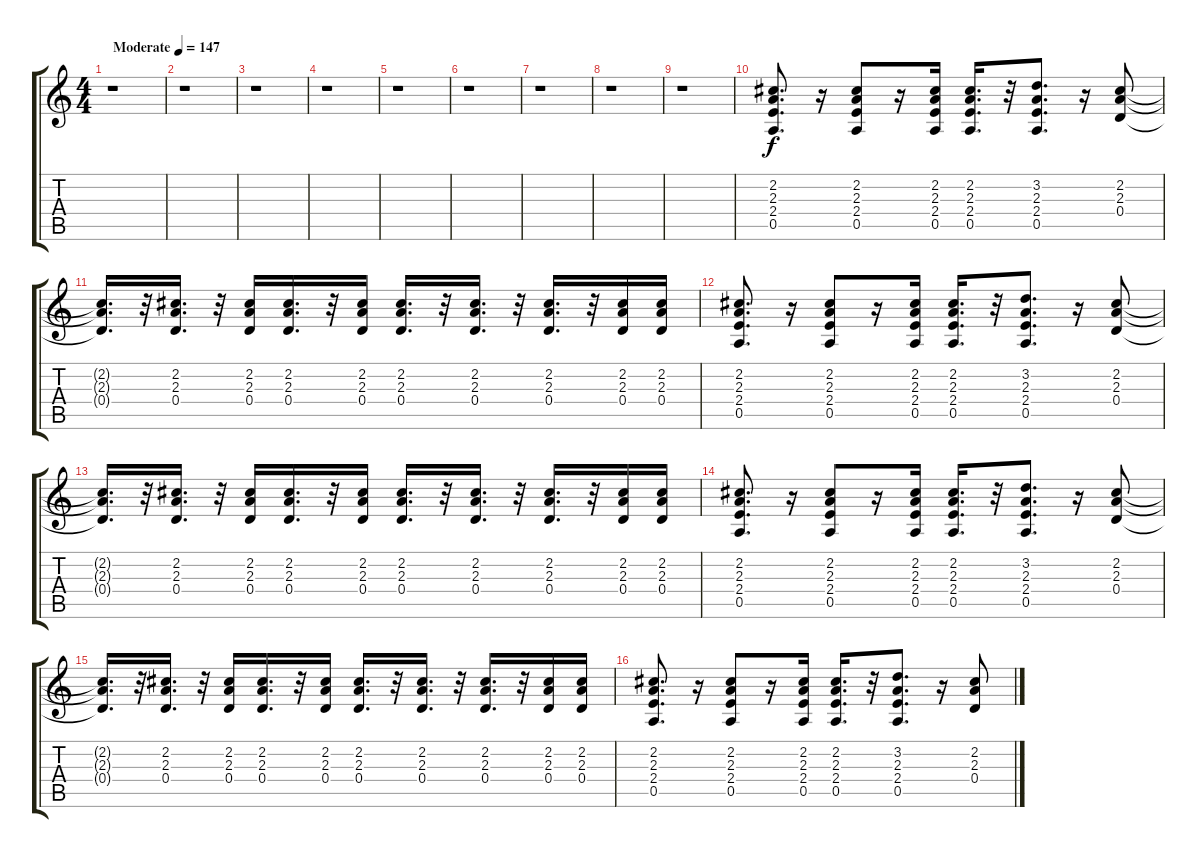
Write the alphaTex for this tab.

\track "" {instrument acousticguitarnylon}
\staff {score tabs}
\tuning (E4 B3 G3 D3 A2 E2) {hide}
\ts (4 4)
\tempo (147 "Moderate")
\clef g2
\ks c
r.1{dy f instrument acousticguitarnylon} |
r.1 |
r.1 |
r.1 |
r.1 |
r.1 |
r.1 |
r.1 |
r.1 |
(2.2 2.3 2.4 0.5).8{d} r.16 (2.2 2.3 2.4 0.5).8 r.16 (2.2 2.3 2.4 0.5).16 (2.2 2.3 2.4 0.5).16{d} r.32 (3.2 2.3 2.4 0.5).8{d} r.16 (2.2 2.3 0.4).8 |
(2.2{t} 2.3{t} 0.4{t}).16{d} r.32 (2.2 2.3 0.4).16{d} r.32 (2.2 2.3 0.4).16 (2.2 2.3 0.4).16{d} r.32 (2.2 2.3 0.4).16 (2.2 2.3 0.4).16{d} r.32 (2.2 2.3 0.4).16{d} r.32 (2.2 2.3 0.4).16{d} r.32 (2.2 2.3 0.4).16 (2.2 2.3 0.4).16 |
(2.2 2.3 2.4 0.5).8{d} r.16 (2.2 2.3 2.4 0.5).8 r.16 (2.2 2.3 2.4 0.5).16 (2.2 2.3 2.4 0.5).16{d} r.32 (3.2 2.3 2.4 0.5).8{d} r.16 (2.2 2.3 0.4).8 |
(2.2{t} 2.3{t} 0.4{t}).16{d} r.32 (2.2 2.3 0.4).16{d} r.32 (2.2 2.3 0.4).16 (2.2 2.3 0.4).16{d} r.32 (2.2 2.3 0.4).16 (2.2 2.3 0.4).16{d} r.32 (2.2 2.3 0.4).16{d} r.32 (2.2 2.3 0.4).16{d} r.32 (2.2 2.3 0.4).16 (2.2 2.3 0.4).16 |
(2.2 2.3 2.4 0.5).8{d} r.16 (2.2 2.3 2.4 0.5).8 r.16 (2.2 2.3 2.4 0.5).16 (2.2 2.3 2.4 0.5).16{d} r.32 (3.2 2.3 2.4 0.5).8{d} r.16 (2.2 2.3 0.4).8 |
(2.2{t} 2.3{t} 0.4{t}).16{d} r.32 (2.2 2.3 0.4).16{d} r.32 (2.2 2.3 0.4).16 (2.2 2.3 0.4).16{d} r.32 (2.2 2.3 0.4).16 (2.2 2.3 0.4).16{d} r.32 (2.2 2.3 0.4).16{d} r.32 (2.2 2.3 0.4).16{d} r.32 (2.2 2.3 0.4).16 (2.2 2.3 0.4).16 |
(2.2 2.3 2.4 0.5).8{d} r.16 (2.2 2.3 2.4 0.5).8 r.16 (2.2 2.3 2.4 0.5).16 (2.2 2.3 2.4 0.5).16{d} r.32 (3.2 2.3 2.4 0.5).8{d} r.16 (2.2 2.3 0.4).8
